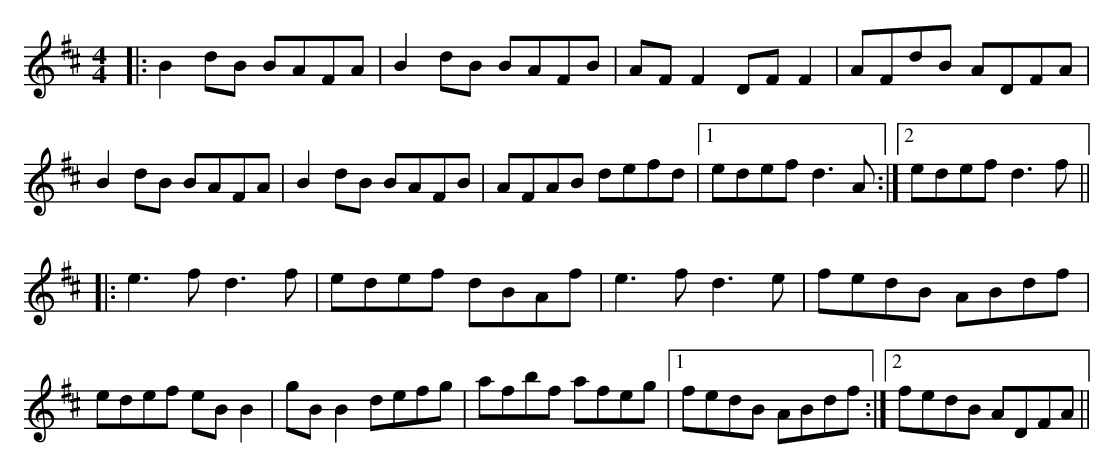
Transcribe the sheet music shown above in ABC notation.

X:1
M:4/4
K:D
|: B2 dB BAFA| B2dB BAFB| AFF2 DFF2| AFdB ADFA|
 B2dB BAFA| B2dB BAFB| AFAB defd|1 edef d3A:|2 edef d3f||
|: e3f d3f| edef dBAf| e3f d3e| fedB ABdf|
 edef eBB2| gBB2 defg| afbf afeg|1 fedB ABdf:|2 fedB ADFA||
